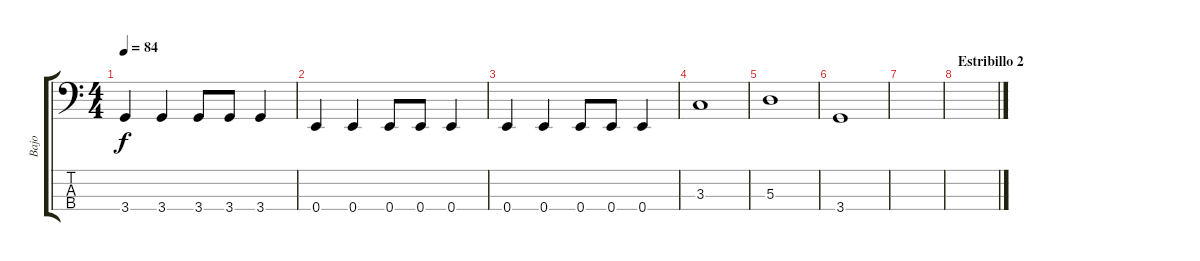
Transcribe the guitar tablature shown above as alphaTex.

\track ("Bajo" "Bajo") {instrument fretlessbass}
\staff {score tabs}
\tuning (G2 D2 A1 E1) {hide}
\ts (4 4)
\tempo 84
\clef f4
\ks c
3.4.4{dy f} 3.4.4 3.4.8 3.4.8 3.4.4 |
0.4.4 0.4.4 0.4.8 0.4.8 0.4.4 |
0.4.4 0.4.4 0.4.8 0.4.8 0.4.4 |
3.3.1 |
5.3.1 |
3.4.1 |
|
\section ("" "Estribillo 2")
